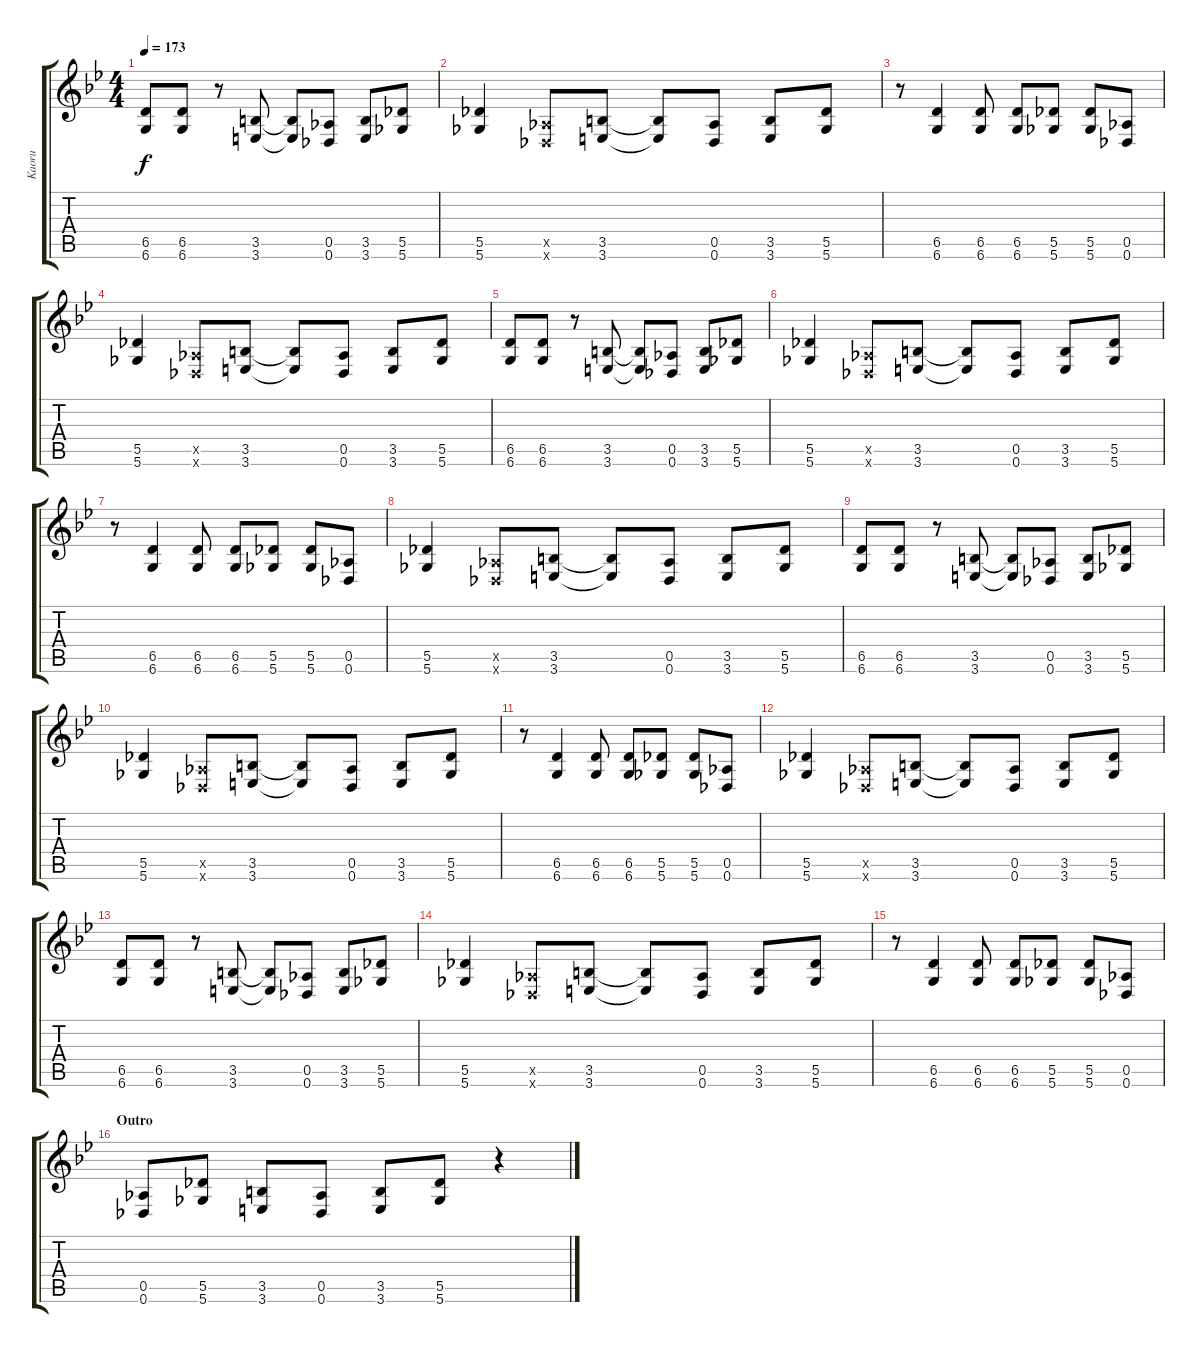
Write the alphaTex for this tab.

\track ("Kaoru" "Kaoru") {instrument overdrivenguitar}
\staff {score tabs}
\tuning (Eb4 Bb3 Gb3 Db3 Ab2 Db2) {hide}
\ts (4 4)
\tempo 173
\clef g2
\ks bb
(6.5 6.6).8{dy f} (6.5 6.6).8 r.8 (3.5 3.6).8 (3.5{t} 3.6{t}).8 (0.5 0.6).8 (3.5 3.6).8 (5.5 5.6).8 |
(5.5 5.6).4 (0.5{x} 0.6{x}).8 (3.5 3.6).8 (3.5{t} 3.6{t}).8 (0.5 0.6).8 (3.5 3.6).8 (5.5 5.6).8 |
r.8 (6.5 6.6).4 (6.5 6.6).8 (6.5 6.6).8 (5.5 5.6).8 (5.5 5.6).8 (0.5 0.6).8 |
(5.5 5.6).4 (0.5{x} 0.6{x}).8 (3.5 3.6).8 (3.5{t} 3.6{t}).8 (0.5 0.6).8 (3.5 3.6).8 (5.5 5.6).8 |
(6.5 6.6).8 (6.5 6.6).8 r.8 (3.5 3.6).8 (3.5{t} 3.6{t}).8 (0.5 0.6).8 (3.5 3.6).8 (5.5 5.6).8 |
(5.5 5.6).4 (0.5{x} 0.6{x}).8 (3.5 3.6).8 (3.5{t} 3.6{t}).8 (0.5 0.6).8 (3.5 3.6).8 (5.5 5.6).8 |
r.8 (6.5 6.6).4 (6.5 6.6).8 (6.5 6.6).8 (5.5 5.6).8 (5.5 5.6).8 (0.5 0.6).8 |
(5.5 5.6).4 (0.5{x} 0.6{x}).8 (3.5 3.6).8 (3.5{t} 3.6{t}).8 (0.5 0.6).8 (3.5 3.6).8 (5.5 5.6).8 |
(6.5 6.6).8 (6.5 6.6).8 r.8 (3.5 3.6).8 (3.5{t} 3.6{t}).8 (0.5 0.6).8 (3.5 3.6).8 (5.5 5.6).8 |
(5.5 5.6).4 (0.5{x} 0.6{x}).8 (3.5 3.6).8 (3.5{t} 3.6{t}).8 (0.5 0.6).8 (3.5 3.6).8 (5.5 5.6).8 |
r.8 (6.5 6.6).4 (6.5 6.6).8 (6.5 6.6).8 (5.5 5.6).8 (5.5 5.6).8 (0.5 0.6).8 |
(5.5 5.6).4 (0.5{x} 0.6{x}).8 (3.5 3.6).8 (3.5{t} 3.6{t}).8 (0.5 0.6).8 (3.5 3.6).8 (5.5 5.6).8 |
(6.5 6.6).8 (6.5 6.6).8 r.8 (3.5 3.6).8 (3.5{t} 3.6{t}).8 (0.5 0.6).8 (3.5 3.6).8 (5.5 5.6).8 |
(5.5 5.6).4 (0.5{x} 0.6{x}).8 (3.5 3.6).8 (3.5{t} 3.6{t}).8 (0.5 0.6).8 (3.5 3.6).8 (5.5 5.6).8 |
r.8 (6.5 6.6).4 (6.5 6.6).8 (6.5 6.6).8 (5.5 5.6).8 (5.5 5.6).8 (0.5 0.6).8 |
\section ("" "Outro")
(0.5 0.6).8 (5.5 5.6).8 (3.5 3.6).8 (0.5 0.6).8 (3.5 3.6).8 (5.5 5.6).8 r.4
